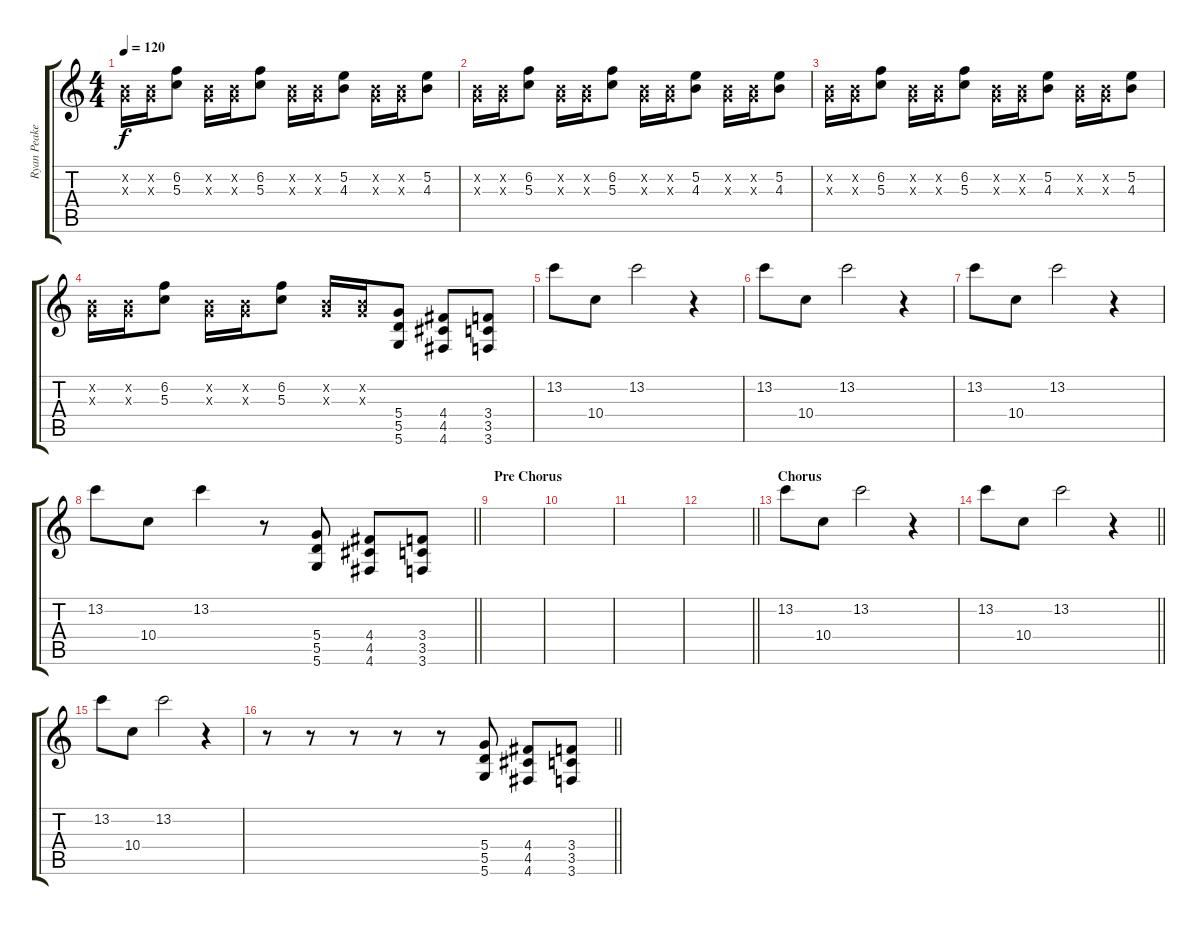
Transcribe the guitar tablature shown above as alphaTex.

\track ("Ryan Peake" "Ryan Peake") {instrument distortionguitar}
\staff {score tabs}
\tuning (E4 B3 G3 D3 A2 D2) {hide}
\ts (4 4)
\tempo 120
\clef g2
\ks c
(0.2{x} 0.3{x}).16{dy f} (0.2{x} 0.3{x}).16 (6.2 5.3).8 (0.2{x} 0.3{x}).16 (0.2{x} 0.3{x}).16 (6.2 5.3).8 (0.2{x} 0.3{x}).16 (0.2{x} 0.3{x}).16 (5.2 4.3).8 (0.2{x} 0.3{x}).16 (0.2{x} 0.3{x}).16 (5.2 4.3).8 |
(0.2{x} 0.3{x}).16 (0.2{x} 0.3{x}).16 (6.2 5.3).8 (0.2{x} 0.3{x}).16 (0.2{x} 0.3{x}).16 (6.2 5.3).8 (0.2{x} 0.3{x}).16 (0.2{x} 0.3{x}).16 (5.2 4.3).8 (0.2{x} 0.3{x}).16 (0.2{x} 0.3{x}).16 (5.2 4.3).8 |
(0.2{x} 0.3{x}).16 (0.2{x} 0.3{x}).16 (6.2 5.3).8 (0.2{x} 0.3{x}).16 (0.2{x} 0.3{x}).16 (6.2 5.3).8 (0.2{x} 0.3{x}).16 (0.2{x} 0.3{x}).16 (5.2 4.3).8 (0.2{x} 0.3{x}).16 (0.2{x} 0.3{x}).16 (5.2 4.3).8 |
(0.2{x} 0.3{x}).16 (0.2{x} 0.3{x}).16 (6.2 5.3).8 (0.2{x} 0.3{x}).16 (0.2{x} 0.3{x}).16 (6.2 5.3).8 (0.2{x} 0.3{x}).16 (0.2{x} 0.3{x}).16 (5.4 5.5 5.6).8 (4.4 4.5 4.6).8 (3.4 3.5 3.6).8 |
13.2.8 10.4.8 13.2.2 r.4 |
13.2.8 10.4.8 13.2.2 r.4 |
13.2.8 10.4.8 13.2.2 r.4 |
\barLineRight lightlight
13.2.8 10.4.8 13.2.4 r.8 (5.4 5.5 5.6).8 (4.4 4.5 4.6).8 (3.4 3.5 3.6).8 |
\section ("" "Pre Chorus")
|
|
|
\barLineRight lightlight
|
\section ("" "Chorus")
13.2.8 10.4.8 13.2.2 r.4 |
\barLineRight lightlight
13.2.8 10.4.8 13.2.2 r.4 |
13.2.8 10.4.8 13.2.2 r.4 |
\barLineRight lightlight
r.8 r.8 r.8 r.8 r.8 (5.4 5.5 5.6).8 (4.4 4.5 4.6).8 (3.4 3.5 3.6).8
